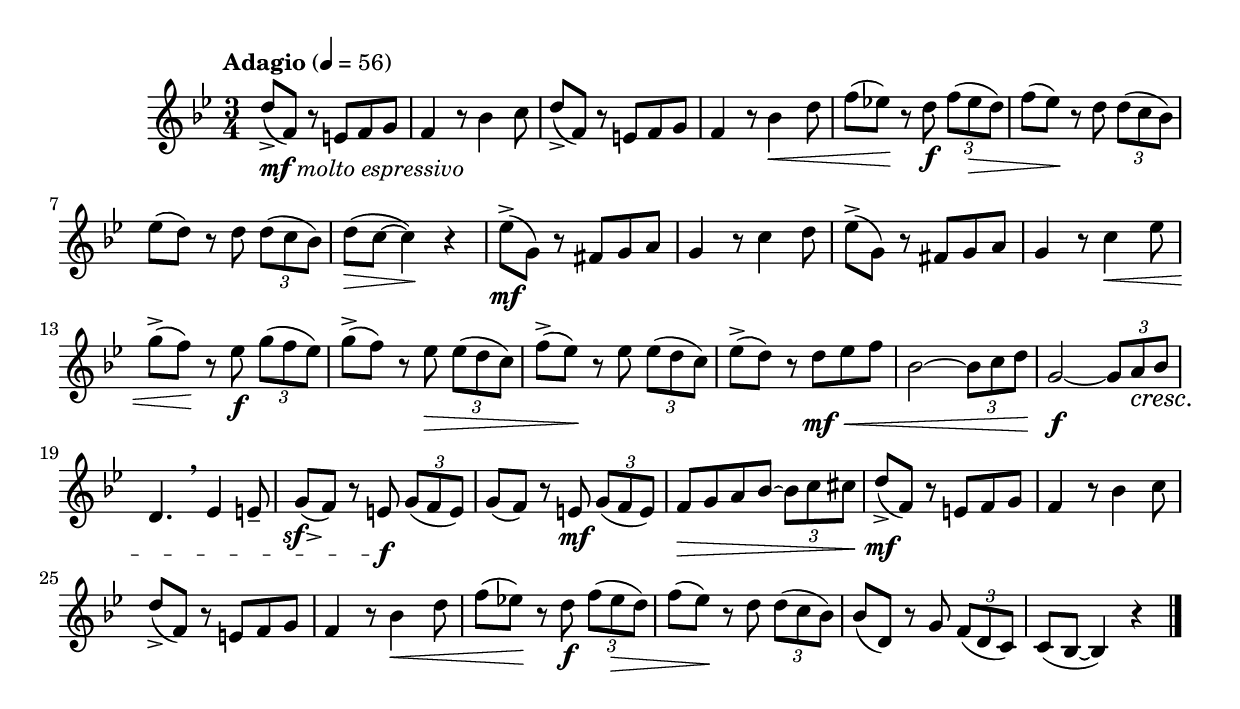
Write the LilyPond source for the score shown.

\version "2.22.0"

\version "2.24.0"

#(begin

(define sf-accent-markup #{
  \markup {
    \concat {
      \dynamic "sf"
      \hspace #0.25
      \raise #0.5 \musicglyph #"scripts.sforzato"
    }
  }
#})

(append! default-script-alist
  (list
    `(sf-accent
      . (
          (stencil . ,ly:text-interface::print)
          (text . ,sf-accent-markup)
          (avoid-slur . around)
          (padding . 0.3)
          (direction . ,DOWN)))))

(define sf-accent (make-articulation 'sf-accent))

)


\relative {
  \language "english"

  \transposition f

  \tempo "Adagio" 4=56

  \key b-flat \major
  \time 3/4

  #(define measures-one-to-seven #{
    \relative {
      d''8->( f,) r e f g |
      f4 r8 b-flat4 c8 |
      d8->( f,) r e f g |
      f4 r8 b-flat4 \< d8 |
      f8( e-flat!) \! r d \f \tuplet 3/2 { f( e-flat \> d) } |
      f8( e-flat) \! r d \tuplet 3/2 { 8( c b-flat) } |
    }
  #})

  <>_\markup { \dynamic "mf" \italic "molto espressivo" }
  \measures-one-to-seven
  e-flat''8( d) \! r8 8 \tuplet 3/2 { 8( c b-flat) } |
  d8( \> c~4) \! r |

  e-flat8->( \mf g,) r f-sharp g a |
  g4 r8 c4 d8 |
  e-flat8->( g,) r f-sharp g a |
  g4 r8 c4 \< e-flat8 |
  g8->( f) \! r e-flat \f \tuplet 3/2 { g( f e-flat) } |
  g8->( f) r e-flat \> \tuplet 3/2 { 8( d c) } |
  f8->( e-flat) \! r8 8 \tuplet 3/2 { 8( d c) } |
  e-flat8->( d) r8 8 \mf \< e-flat f |

  b-flat,2~ \tuplet 3/2 { 8 c d } |
  g,2~ \f \tuplet 3/2 { 8 a \cresc b-flat } |
  d,4. \breathe e-flat4 e8-- |
  g8\sf-accent( f) r e \f \tuplet 3/2 { g( f e) } |
  g8( f) r e \mf \tuplet 3/2 { g( f e) } |
  f8 \> g a b-flat~ \tuplet 3/2 { 8 c c-sharp } |

  <>\mf
  \measures-one-to-seven
  b-flat8( d,) r g \tuplet 3/2 { f( d c) } |
  c8( b-flat~4) r | \bar "|."
}
